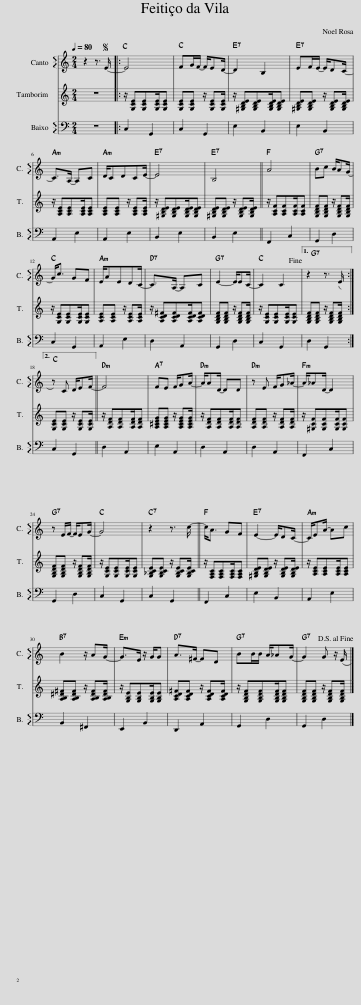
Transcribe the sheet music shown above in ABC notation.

X:1
%%score 1 { 2 3 4 } 5
L:1/8
Q:1/4=80
M:2/4
I:linebreak $
K:C
V:1 treble
V:2 treble
V:3 treble
V:4 treble
V:5 bass
V:1
 z2 z3/2 E/- |:S E4 | FG/F/- F/ED/- | D2 B,2 | EF/E/- E/DC/- |$ %5
 C>A,- A,C | D/CDCE/- | E4 | B,4 || A4 | %10
 Bc B/AG/- |$ G<c GF | E/AEDC/- | C>A,- A,C | E2- E/EC/- | %15
 C2 C2!fine! |1 z2 z3/2 (E/ :|2$ z) C D/EF/- || F4 | FE F/GA/- | %20
 A/AD/- DD | z E F/G_A/- | A/_AD/- D2 |$ z E/F/- F/EG/- | G4 | %25
 z2 z3/2 c/- || c<A GF | E2- E/DC/- | C/EA/- Ac |$ B2 z/ AG/- | %30
 G>E z/ G/G | A>^F- FD | BB/B/ A/_AG/- | G2 G z/ E/!D.S.! |] %34
V:2
 z4 |: z/ [G,CE][G,CE][G,CE]/[G,CE] | [G,CE][G,CE] z/ [G,CE][G,CE]/ | z/ [^G,B,DE][G,B,DE][G,B,DE]/[G,B,DE] | [^G,B,DE][G,B,DE] z/ [G,B,DE][G,B,DE]/ |$ %5
 z/ [A,CE][A,CE][A,CE]/[A,CE] | [A,CE][A,CE] z/ [A,CE][A,CE]/ | z/ [^G,B,DE][G,B,DE][G,B,DE]/[G,B,DE] | [^G,B,DE][G,B,DE] z/ [G,B,DE][G,B,DE]/ || z/ [A,CF][A,CF][A,CF]/[A,CF] | %10
 [G,B,DF][G,B,DF] z/ [G,B,DF][G,B,DF]/ |$ z/ [G,CE][G,CE][G,CE]/[G,CE] | [A,CE][A,CE] z/ [A,CE][A,CE]/ | z/ [A,CD^F][A,CDF][A,CDF]/[A,CDF] | [G,B,DF][G,B,DF] z/ [G,B,DF][G,B,DF]/ | %15
 z/ [G,CE][G,CE][G,CE]/[G,CE] |1 [G,B,DF][G,B,DF] z/ [G,B,DF][G,B,DF]/ :|2$ [G,CE][G,CE] z/ [G,CE][G,CE]/ || z/ [A,DF][A,DF][A,DF]/[A,DF] | [A,^CEG][A,CEG] z/ [A,CEG][A,CEG]/ | %20
 z/ [A,DF][A,DF][A,DF]/[A,DF] | [A,DF][A,DF] z/ [A,DF][A,DF]/ | z/ [^G,CF][G,CF][G,CF]/[G,CF] |$ [G,B,DF][G,B,DF] z/ [G,B,DF][G,B,DF]/ | z/ [G,CE][G,CE][G,CE]/[G,CE] | %25
 [G,_B,CE][G,B,CE] z/ [G,B,CE][G,B,CE]/ || z/ [F,A,C][F,A,C][F,A,C]/[F,A,C] | [^G,B,DE][G,B,DE] z/ [G,B,DE][G,B,DE]/ | z/ [A,CE][A,CE][A,CE]/[A,CE] |$ [A,B,^D^F][A,B,DF] z/ [A,B,DF][A,B,DF]/ | %30
 z/ [G,B,E][G,B,E][G,B,E]/[G,B,E] | [A,CD^F][A,CDF] z/ [A,CDF][A,CDF]/ | z/ [G,B,DF][G,B,DF][G,B,DF]/[G,B,DF] | [G,B,DF][G,B,DF] z/ [G,B,DF][G,B,DF]/ |] %34
V:3
 z4 |: z/ [G,CE] [G,CE] [G,CE]/ [G,CE] | [G,CE] [G,CE] [G,CE]3/2 [G,CE]/ | z/ [^G,B,DE] [G,B,DE] [G,B,DE]/ [G,B,DE] | [^G,B,DE] [G,B,DE] [G,B,DE]3/2 [G,B,DE]/ |$ %5
 z/ [A,CE] [A,CE] [A,CE]/ [A,CE] | [A,CE] [A,CE] [A,CE]3/2 [A,CE]/ | z/ [^G,B,DE] [G,B,DE] [G,B,DE]/ [G,B,DE] | [^G,B,DE] [G,B,DE] [G,B,DE]3/2 [G,B,DE]/ || z4 | %10
 z4 |$ z4 | z4 | z4 | z4 | %15
 z4 |1 z4 :|2$ z4 || z4 | z4 | %20
 z4 | z4 | z4 |$ z4 | z4 | %25
 z4 || z4 | z4 | z4 |$ z4 | %30
 z4 | z4 | z4 | z4 |] %34
V:4
 z4 |: [G,CE]4 | [G,CE]4 | [^G,B,DE]4 | [^G,B,DE]4 |$ %5
 [A,CE]4 | [A,CE]4 | [^G,B,DE]4 | [^G,B,DE]4 || [A,CF]4 | %10
 [G,B,DF]4 |$ [G,CE]4 | [A,CE]4 | [A,CD^F]4 | [G,B,DF]4 | %15
 [G,CE]4 |1 [G,B,DF]4 :|2$ [G,CE]4 || [A,DF]4 | [A,^CEG]4 | %20
 [A,DF]4 | [A,DF]4 | [^G,CF]4 |$ [G,B,DF]4 | [G,CE]4 | %25
 [G,_B,CE]4 || [F,A,C]4 | [^G,B,DE]4 | [A,CE]4 |$ [A,B,^D^F]4 | %30
 [G,B,E]4 | [A,CD^F]4 | [G,B,DF]4 | [G,B,DF]4 |] %34
V:5
 z4 |: C,2 G,,2 | C,2 G,,2 | E,2 B,,2 | E,2 B,,2 |$ %5
 A,,2 E,2 | A,,2 E,2 | B,,2 E,2 | B,,2 E,2 || F,,2 C,2 | %10
 G,,2 D,2 |$ C,2 G,,2 | A,,2 E,2 | D,2 A,,2 | G,,2 D,2 | %15
 C,2 G,,2 |1 D,2 G,,2 :|2$ C,2 G,,2 || D,2 A,,2 | E,2 A,,2 | %20
 D,2 A,,2 | D,2 A,,2 | F,,2 C,2 |$ G,,2 D,2 | C,2 G,,2 | %25
 C,2 G,,2 || F,,2 C,2 | E,2 B,,2 | A,,2 E,2 |$ B,,2 ^F,,2 | %30
 E,,2 B,,2 | D,,2 A,,2 | G,,2 D,2 | G,,2 D,2 |] %34
